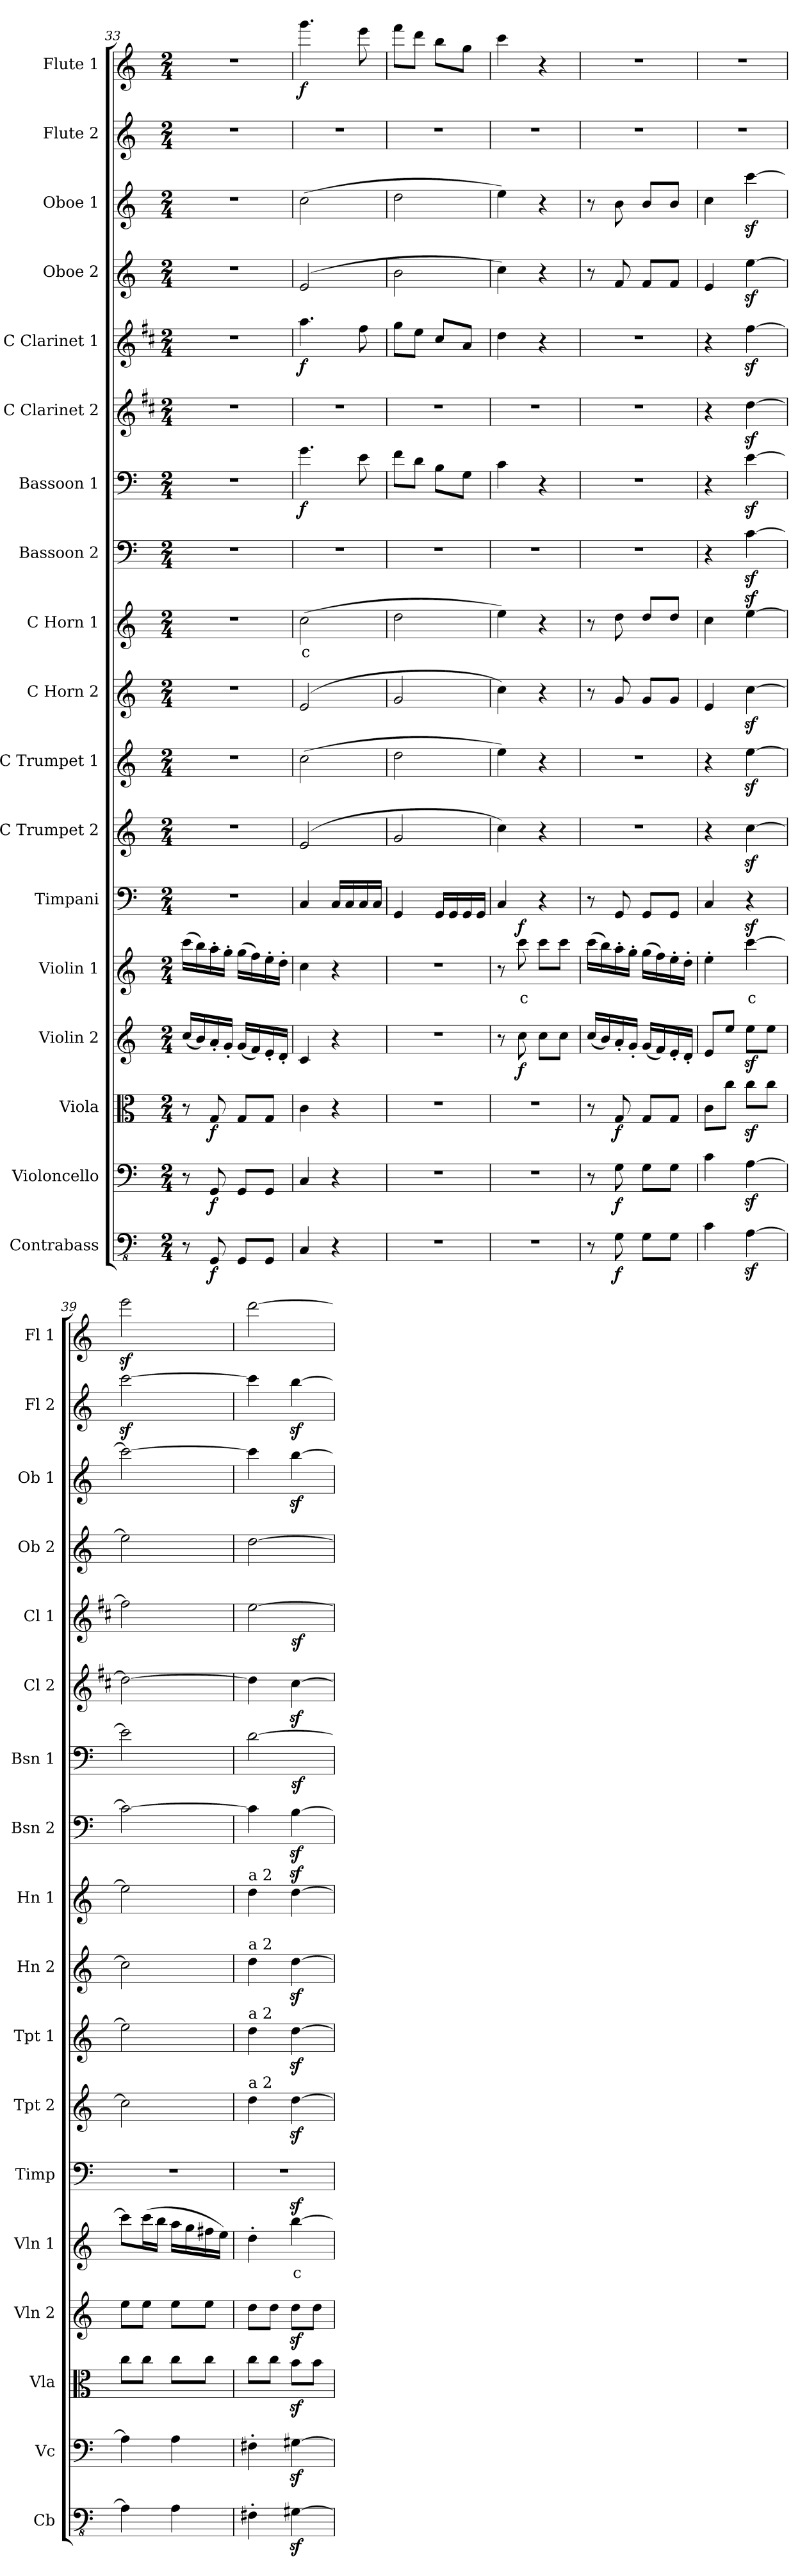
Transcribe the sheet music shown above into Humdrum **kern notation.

**kern	**dynam	**kern	**dynam	**kern	**dynam	**kern	**dynam	**kern	**text	**dynam	**kern	**kern	**kern	**kern	**kern	**text	**kern	**kern	**dynam	**kern	**kern	**dynam	**kern	**kern	**kern	**kern	**dynam
*part18	*part18	*part17	*part17	*part16	*part16	*part15	*part15	*part14	*part14	*part14	*part13	*part12	*part11	*part10	*part9	*part9	*part8	*part7	*part7	*part6	*part5	*part5	*part4	*part3	*part2	*part1	*part1
*staff18	*staff18	*staff17	*staff17	*staff16	*staff16	*staff15	*staff15	*staff14	*staff14	*staff14	*staff13	*staff12	*staff11	*staff10	*staff9	*staff9	*staff8	*staff7	*staff7	*staff6	*staff5	*staff5	*staff4	*staff3	*staff2	*staff1	*staff1
*I"Contrabass	*	*I"Violoncello	*	*I"Viola	*	*I"Violin 2	*	*I"Violin 1	*	*	*I"Timpani	*I"C Trumpet 2	*I"C Trumpet 1	*I"C Horn 2	*I"C Horn 1	*	*I"Bassoon 2	*I"Bassoon 1	*	*I"C Clarinet 2	*I"C Clarinet 1	*	*I"Oboe 2	*I"Oboe 1	*I"Flute 2	*I"Flute 1	*
*I'Cb	*	*I'Vc	*	*I'Vla	*	*I'Vln 2	*	*I'Vln 1	*	*	*I'Timp	*I'Tpt 2	*I'Tpt 1	*I'Hn 2	*I'Hn 1	*	*I'Bsn 2	*I'Bsn 1	*	*I'Cl 2	*I'Cl 1	*	*I'Ob 2	*I'Ob 1	*I'Fl 2	*I'Fl 1	*
!!LO:PB:g=z
*clefFv4	*	*clefF4	*	*clefC3	*	*clefG2	*	*clefG2	*	*	*clefF4	*clefG2	*clefG2	*clefG2	*clefG2	*	*clefF4	*clefF4	*	*clefG2	*clefG2	*	*clefG2	*clefG2	*clefG2	*clefG2	*
*	*	*	*	*	*	*	*	*	*	*	*	*	*	*ITrd7c12	*ITrd7c12	*	*	*	*	*ITrd1c2	*ITrd1c2	*	*	*	*	*	*
*k[]	*	*k[]	*	*k[]	*	*k[]	*	*k[]	*	*	*k[]	*k[]	*k[]	*k[]	*k[]	*	*k[]	*k[]	*	*k[]	*k[]	*	*k[]	*k[]	*k[]	*k[]	*
*M2/4	*	*M2/4	*	*M2/4	*	*M2/4	*	*M2/4	*	*	*M2/4	*M2/4	*M2/4	*M2/4	*M2/4	*	*M2/4	*M2/4	*	*M2/4	*M2/4	*	*M2/4	*M2/4	*M2/4	*M2/4	*
=33	=33	=33	=33	=33	=33	=33	=33	=33	=33	=33	=33	=33	=33	=33	=33	=33	=33	=33	=33	=33	=33	=33	=33	=33	=33	=33	=33
8r	.	8r	.	8r	.	(16cc/LL	.	(16ccc\LL	.	.	2r	2r	2r	2r	2r	.	2r	2r	.	2r	2r	.	2r	2r	2r	2r	.
.	.	.	.	.	.	16b/)	.	16bb\)	.	.	.	.	.	.	.	.	.	.	.	.	.	.	.	.	.	.	.
!	!LO:DY:b	!	!LO:DY:b	!	!LO:DY:b	!	!	!	!	!	!	!	!	!	!	!	!	!	!	!	!	!	!	!	!	!	!
8GGG/	f	8GG/	f	8G/	f	16a'/	.	16aa'\	.	.	.	.	.	.	.	.	.	.	.	.	.	.	.	.	.	.	.
.	.	.	.	.	.	16g'/JJ	.	16gg'\JJ	.	.	.	.	.	.	.	.	.	.	.	.	.	.	.	.	.	.	.
8GGG/L	.	8GG/L	.	8G/L	.	(16g/LL	.	(16gg\LL	.	.	.	.	.	.	.	.	.	.	.	.	.	.	.	.	.	.	.
.	.	.	.	.	.	16f/)	.	16ff\)	.	.	.	.	.	.	.	.	.	.	.	.	.	.	.	.	.	.	.
8GGG/J	.	8GG/J	.	8G/J	.	16e'/	.	16ee'\	.	.	.	.	.	.	.	.	.	.	.	.	.	.	.	.	.	.	.
.	.	.	.	.	.	16d'/JJ	.	16dd'\JJ	.	.	.	.	.	.	.	.	.	.	.	.	.	.	.	.	.	.	.
=34	=34	=34	=34	=34	=34	=34	=34	=34	=34	=34	=34	=34	=34	=34	=34	=34	=34	=34	=34	=34	=34	=34	=34	=34	=34	=34	=34
!	!	!	!	!	!	!	!	!	!	!	!	!	!	!	!	!LO:LY:b:color=#FF0000	!	!	!LO:DY:b	!	!	!LO:DY:b	!	!	!	!	!LO:DY:b
4CC/	.	4C/	.	4c\	.	4c/	.	4cc\	.	.	4C/	(2e/	(2cc\	(2E/	(2c\	c	2r	4.g\	f	2r	4.gg\	f	(2e/	(2cc\	2r	4.ggg\	f
4r	.	4r	.	4r	.	4r	.	4r	.	.	16C/LL	.	.	.	.	.	.	.	.	.	.	.	.	.	.	.	.
.	.	.	.	.	.	.	.	.	.	.	16C/	.	.	.	.	.	.	.	.	.	.	.	.	.	.	.	.
.	.	.	.	.	.	.	.	.	.	.	16C/	.	.	.	.	.	.	8e\	.	.	8ee\	.	.	.	.	8eee\	.
.	.	.	.	.	.	.	.	.	.	.	16C/JJ	.	.	.	.	.	.	.	.	.	.	.	.	.	.	.	.
=35	=35	=35	=35	=35	=35	=35	=35	=35	=35	=35	=35	=35	=35	=35	=35	=35	=35	=35	=35	=35	=35	=35	=35	=35	=35	=35	=35
2r	.	2r	.	2r	.	2r	.	2r	.	.	4GG/	2g/	2dd\	2G/	2d\	.	2r	8f\L	.	2r	8ff\L	.	2b\	2dd\	2r	8fff\L	.
.	.	.	.	.	.	.	.	.	.	.	.	.	.	.	.	.	.	8d\J	.	.	8dd\J	.	.	.	.	8ddd\J	.
.	.	.	.	.	.	.	.	.	.	.	16GG/LL	.	.	.	.	.	.	8B\L	.	.	8b/L	.	.	.	.	8bb\L	.
.	.	.	.	.	.	.	.	.	.	.	16GG/	.	.	.	.	.	.	.	.	.	.	.	.	.	.	.	.
.	.	.	.	.	.	.	.	.	.	.	16GG/	.	.	.	.	.	.	8G\J	.	.	8g/J	.	.	.	.	8gg\J	.
.	.	.	.	.	.	.	.	.	.	.	16GG/JJ	.	.	.	.	.	.	.	.	.	.	.	.	.	.	.	.
=36	=36	=36	=36	=36	=36	=36	=36	=36	=36	=36	=36	=36	=36	=36	=36	=36	=36	=36	=36	=36	=36	=36	=36	=36	=36	=36	=36
2r	.	2r	.	2r	.	8r	.	8r	.	.	4C/	4cc\)	4ee\)	4c\)	4e\)	.	2r	4c\	.	2r	4cc\	.	4cc\)	4ee\)	2r	4ccc\	.
!	!	!	!	!	!	!	!LO:DY:b	!	!LO:LY:b:color=#FF0000	!LO:DY:b	!	!	!	!	!	!	!	!	!	!	!	!	!	!	!	!	!
.	.	.	.	.	.	8cc\	f	8ccc\	c	f	.	.	.	.	.	.	.	.	.	.	.	.	.	.	.	.	.
.	.	.	.	.	.	8cc\L	.	8ccc\L	.	.	4r	4r	4r	4r	4r	.	.	4r	.	.	4r	.	4r	4r	.	4r	.
.	.	.	.	.	.	8cc\J	.	8ccc\J	.	.	.	.	.	.	.	.	.	.	.	.	.	.	.	.	.	.	.
=37	=37	=37	=37	=37	=37	=37	=37	=37	=37	=37	=37	=37	=37	=37	=37	=37	=37	=37	=37	=37	=37	=37	=37	=37	=37	=37	=37
8r	.	8r	.	8r	.	(16cc/LL	.	(16ccc\LL	.	.	8r	2r	2r	8r	8r	.	2r	2r	.	2r	2r	.	8r	8r	2r	2r	.
.	.	.	.	.	.	16b/)	.	16bb\)	.	.	.	.	.	.	.	.	.	.	.	.	.	.	.	.	.	.	.
!	!LO:DY:b	!	!LO:DY:b	!	!LO:DY:b	!	!	!	!	!	!	!	!	!	!	!	!	!	!	!	!	!	!	!	!	!	!
8GG\	f	8G\	f	8G/	f	16a'/	.	16aa'\	.	.	8GG/	.	.	8G/	8d\	.	.	.	.	.	.	.	8f/	8b\	.	.	.
.	.	.	.	.	.	16g'/JJ	.	16gg'\JJ	.	.	.	.	.	.	.	.	.	.	.	.	.	.	.	.	.	.	.
8GG\L	.	8G\L	.	8G/L	.	(16g/LL	.	(16gg\LL	.	.	8GG/L	.	.	8G/L	8d/L	.	.	.	.	.	.	.	8f/L	8b/L	.	.	.
.	.	.	.	.	.	16f/)	.	16ff\)	.	.	.	.	.	.	.	.	.	.	.	.	.	.	.	.	.	.	.
8GG\J	.	8G\J	.	8G/J	.	16e'/	.	16ee'\	.	.	8GG/J	.	.	8G/J	8d/J	.	.	.	.	.	.	.	8f/J	8b/J	.	.	.
.	.	.	.	.	.	16d'/JJ	.	16dd'\JJ	.	.	.	.	.	.	.	.	.	.	.	.	.	.	.	.	.	.	.
=38	=38	=38	=38	=38	=38	=38	=38	=38	=38	=38	=38	=38	=38	=38	=38	=38	=38	=38	=38	=38	=38	=38	=38	=38	=38	=38	=38
4C\	.	4c\	.	8c\L	.	8e/L	.	4ee'\	.	.	4C/	4r	4r	4E/	4c\	.	4r	4r	.	4r	4r	.	4e/	4cc\	2r	2r	.
.	.	.	.	8cc\J	.	8ee/J	.	.	.	.	.	.	.	.	.	.	.	.	.	.	.	.	.	.	.	.	.
!	!	!	!	!	!	!	!	!	!LO:LY:b:color=#FF0000	!	!	!	!	!	!	!	!	!	!	!	!	!	!	!	!	!	!
[4AAz<\	.	[4Az<\	.	8ccz<\L	.	8eez<\L	.	[4cccz<\	c	.	4r	[4ccz<\	[4eez<\	[4cz<\	[4ez<\	.	[4cz<\	[4ez<\	.	[4ccz<\	[4eez<\	.	[4eez<\	[4cccz<\	.	.	.
.	.	.	.	8cc\J	.	8ee\J	.	.	.	.	.	.	.	.	.	.	.	.	.	.	.	.	.	.	.	.	.
=39	=39	=39	=39	=39	=39	=39	=39	=39	=39	=39	=39	=39	=39	=39	=39	=39	=39	=39	=39	=39	=39	=39	=39	=39	=39	=39	=39
4AA\]	.	4A\]	.	8cc\L	.	8ee\L	.	8ccc\L]	.	.	2r	2cc\]	2ee\]	2c\]	2e\]	.	2c\_	2e\]	.	2cc\_	2ee\]	.	2ee\]	2ccc\_	[2cccz<\	2eeez<\	.
.	.	.	.	8cc\J	.	8ee\J	.	(16ccc\L	.	.	.	.	.	.	.	.	.	.	.	.	.	.	.	.	.	.	.
.	.	.	.	.	.	.	.	16bb\JJ	.	.	.	.	.	.	.	.	.	.	.	.	.	.	.	.	.	.	.
4AA\	.	4A\	.	8cc\L	.	8ee\L	.	16aa\LL	.	.	.	.	.	.	.	.	.	.	.	.	.	.	.	.	.	.	.
.	.	.	.	.	.	.	.	16gg\	.	.	.	.	.	.	.	.	.	.	.	.	.	.	.	.	.	.	.
.	.	.	.	8cc\J	.	8ee\J	.	16ff#X\	.	.	.	.	.	.	.	.	.	.	.	.	.	.	.	.	.	.	.
.	.	.	.	.	.	.	.	16ee\JJ)	.	.	.	.	.	.	.	.	.	.	.	.	.	.	.	.	.	.	.
=40	=40	=40	=40	=40	=40	=40	=40	=40	=40	=40	=40	=40	=40	=40	=40	=40	=40	=40	=40	=40	=40	=40	=40	=40	=40	=40	=40
*	*	*	*	*	*	*	*	*	*	*	*	*	*	*	*	*	*	*^	*	*	*^	*	*	*	*	*	*
!	!	!	!	!	!	!	!	!	!	!	!	!	!	!	!LO:TX:a:t=a 2	!	!	!	!	!	!	!	!	!	!	!	!	!	!
!	!	!	!	!	!	!	!	!	!	!	!	!	!	!LO:TX:a:t=a 2	!	!	!	!	!	!	!	!	!	!	!	!	!	!	!
!	!	!	!	!	!	!	!	!	!	!	!	!	!LO:TX:a:t=a 2	!	!	!	!	!	!	!	!	!	!	!	!	!	!	!	!
!	!	!	!	!	!	!	!	!	!	!	!	!LO:TX:a:t=a 2	!	!	!	!	!	!	!	!	!	!	!	!	!	!	!	!	!
4FF#X'\	.	4F#X'\	.	8cc\L	.	8dd\L	.	4dd'\	.	.	2r	4dd\	4dd\	4d\	4d\	.	4c\]	[2d\	4ryy	.	4cc\]	[2dd\	4ryy	.	[2dd\	4ccc\]	4ccc\]	[2ddd\	.
.	.	.	.	8cc\J	.	8dd\J	.	.	.	.	.	.	.	.	.	.	.	.	.	.	.	.	.	.	.	.	.	.	.
!	!	!	!	!	!	!	!	!	!LO:LY:b:color=#FF0000	!	!	!	!	!	!	!	!	!	!	!LO:DY:b	!	!	!	!LO:DY:b	!	!	!	!	!
[4GG#Xz<\	.	[4G#Xz<\	.	8bz<\L	.	8ddz<\L	.	[4bbz<\	c	.	.	[4ddz<\	[4ddz<\	[4dz<\	[4dz<\	.	[4Bz<\	.	4ryy	sf	[4bz<\	.	4ryy	sf	.	[4bbz<\	[4bbz<\	.	.
.	.	.	.	8b\J	.	8dd\J	.	.	.	.	.	.	.	.	.	.	.	.	.	.	.	.	.	.	.	.	.	.	.
*	*	*	*	*	*	*	*	*	*	*	*	*	*	*	*	*	*	*v	*v	*	*	*v	*v	*	*	*	*	*	*
=	=	=	=	=	=	=	=	=	=	=	=	=	=	=	=	=	=	=	=	=	=	=	=	=	=	=	=
*-	*-	*-	*-	*-	*-	*-	*-	*-	*-	*-	*-	*-	*-	*-	*-	*-	*-	*-	*-	*-	*-	*-	*-	*-	*-	*-	*-
